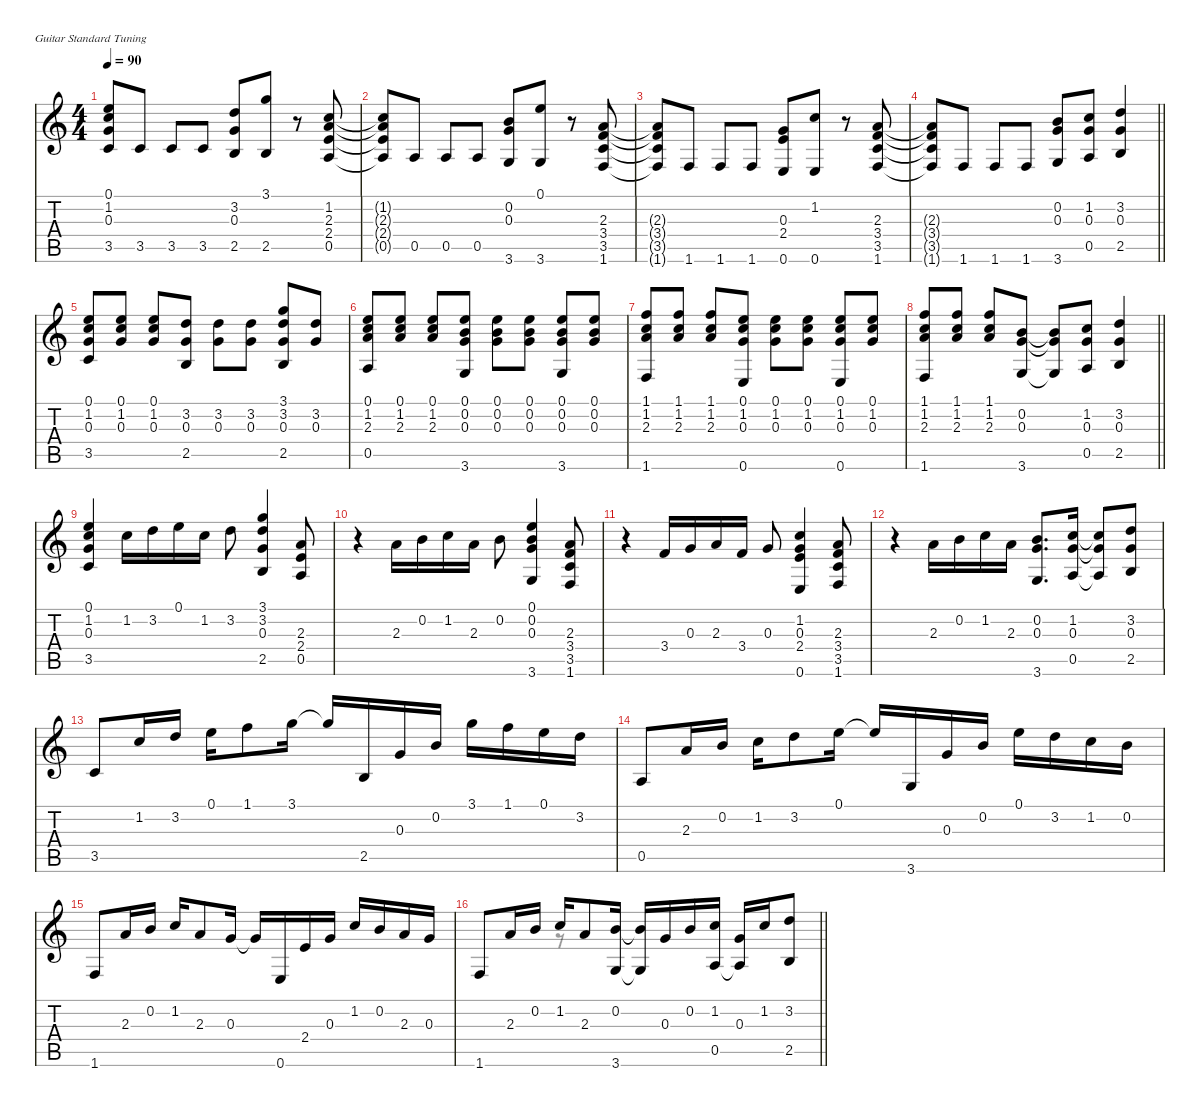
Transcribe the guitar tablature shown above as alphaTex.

\defaultSystemsLayout 4
\hideDynamics
\bracketExtendMode nobrackets
\singleTrackTrackNamePolicy hidden
\multiTrackTrackNamePolicy hidden
\firstSystemTrackNameOrientation horizontal
\otherSystemsTrackNameOrientation horizontal
\extendBarLines
\chordDiagramsInScore
\track ("ギター - クラシック" "ギター - クラシック") {instrument acousticguitarnylon}
\staff {score tabs}
\tuning (E4 B3 G3 D3 A2 E2)
\voice
\ts (4 4)
\tempo 90
\clef g2
\ks c
(3.5 0.1 1.2 0.3).8{dy mf beam Up} 3.5.8{beam Up} 3.5.8{beam Up} 3.5.8{beam Up} (3.2 0.3 2.5).8{beam Up} (2.5 3.1).8{beam Up} r.8{beam Up} (1.2 2.3 2.4 0.5).8{beam Up} |
(0.5{t} 1.2{t} 2.3{t} 2.4{t}).8{beam Up} 0.5.8{beam Up} 0.5.8{beam Up} 0.5.8{beam Up} (0.2 0.3 3.6).8{beam Up} (3.6 0.1).8{beam Up} r.8{beam Up} (1.6 2.3 3.4 3.5).8{beam Up} |
(1.6{t} 2.3{t} 3.4{t} 3.5{t}).8{beam Up} 1.6.8{beam Up} 1.6.8{beam Up} 1.6.8{beam Up} (0.3 2.4 0.6).8{beam Up} (0.6 1.2).8{beam Up} r.8{beam Up} (1.6 2.3 3.4 3.5).8{beam Up} |
\barLineRight lightlight
(2.3{t} 3.5{t} 3.4{t} 1.6{t}).8{beam Up} 1.6.8{beam Up} 1.6.8{beam Up} 1.6.8{beam Up} (0.2 0.3 3.6).8{beam Up} (0.5 1.2 0.3).8{beam Up} (2.5 0.3 3.2).4{beam Up} |
(0.1 1.2 0.3 3.5).8{beam Up} (0.1 1.2 0.3).8{beam Up} (0.1 1.2 0.3).8{beam Up} (3.2 2.5 0.3).8{beam Up} (3.2 0.3).8{beam Down} (3.2 0.3).8{beam Down} (3.1 0.3 3.2 2.5).8{beam Up} (0.3 3.2).8{beam Up} |
(0.1 1.2 2.3 0.5).8{beam Up} (0.1 1.2 2.3).8{beam Up} (0.1 1.2 2.3).8{beam Up} (0.2 0.3 3.6 0.1).8{beam Up} (0.2 0.3 0.1).8{beam Down} (0.2 0.3 0.1).8{beam Down} (0.1 0.2 0.3 3.6).8{beam Up} (0.2 0.3 0.1).8{beam Up} |
(1.1 1.2 2.3 1.6).8{beam Up} (1.1 1.2 2.3).8{beam Up} (1.1 1.2 2.3).8{beam Up} (0.6 0.1 1.2 0.3).8{beam Up} (0.1 1.2 0.3).8{beam Down} (0.3 0.1 1.2).8{beam Down} (0.3 0.1 1.2 0.6).8{beam Up} (0.3 0.1 1.2).8{beam Up} |
\barLineRight lightlight
(1.1 1.2 2.3 1.6).8{beam Up} (1.1 1.2 2.3).8{beam Up} (1.1 1.2 2.3).8{beam Up} (0.2 0.3 3.6).8{beam Up} (3.6{t} 0.2{t} 0.3{t}).8{beam Up} (0.5 0.3 1.2).8{beam Up} (2.5 3.2 0.3).4{beam Up} |
(0.1 1.2 0.3 3.5).4{beam Up} 1.2.16{beam Down} 3.2.16{beam Down} 0.1.16{beam Down} 1.2.16{beam Down} 3.2.8{beam Down} (3.2 2.5 0.3 3.1).4{beam Up} (2.3 2.4 0.5).8{beam Up} |
r.4{beam Down} 2.3.16{beam Down} 0.2.16{beam Down} 1.2.16{beam Down} 2.3.16{beam Down} 0.2.8{beam Down} (0.1 0.2 0.3 3.6).4{beam Up} (2.3 3.4 1.6 3.5).8{beam Up} |
r.4{beam Down} 3.4.16{beam Up} 0.3.16{beam Up} 2.3.16{beam Up} 3.4.16{beam Up} 0.3.8{beam Up} (1.2 0.3 2.4 0.6).4{beam Up} (1.6 2.3 3.4 3.5).8{beam Up} |
r.4{beam Down} 2.3.16{beam Down} 0.2.16{beam Down} 1.2.16{beam Down} 2.3.16{beam Down} (0.2 0.3 3.6).8{d beam Up} (0.5 0.3 1.2).16{beam Up} (0.5{t} 1.2{t} 0.3{t}).8{beam Up} (3.2 0.3 2.5).8{beam Up} |
3.5.8{beam Up} 1.2.16{beam Up} 3.2.16{beam Up} 0.1.16{beam Down} 1.1.8{beam Down} 3.1.16{beam Down} 3.1{t}.16{beam Up} 2.5.16{beam Up} 0.3.16{beam Up} 0.2.16{beam Up} 3.1.16{beam Down} 1.1.16{beam Down} 0.1.16{beam Down} 3.2.16{beam Down} |
0.5.8{beam Up} 2.3.16{beam Up} 0.2.16{beam Up} 1.2.16{beam Down} 3.2.8{beam Down} 0.1.16{beam Down} 0.1{t}.16{beam Up} 3.6.16{beam Up} 0.3.16{beam Up} 0.2.16{beam Up} 0.1.16{beam Down} 3.2.16{beam Down} 1.2.16{beam Down} 0.2.16{beam Down} |
1.6.8{beam Up} 2.3.16{beam Up} 0.2.16{beam Up} 1.2.16{beam Up} 2.3.8{beam Up} 0.3.16{beam Up} 0.3{t}.16{beam Up} 0.6.16{beam Up} 2.4.16{beam Up} 0.3.16{beam Up} 1.2.16{beam Up} 0.2.16{beam Up} 2.3.16{beam Up} 0.3.16{beam Up} |
\barLineRight lightlight
1.6.8{beam Up} 2.3.16{beam Up} 0.2.16{beam Up} 1.2.16{beam Up} 2.3.8{beam Up} (0.2 3.6).16{beam Up} (0.2{t} 3.6{t}).16{beam Up} 0.3.16{beam Up} 0.2.16{beam Up} (0.5 1.2).16{beam Up} (0.3 0.5{t}).16{beam Up} 1.2.16{beam Up} (3.2 2.5).8{beam Up}
\voice
\clef g2
\ottava regular
\simile none
\ks c
|
|
|
\barLineRight lightlight
|
|
|
|
\barLineRight lightlight
|
|
|
|
|
|
|
|
\barLineRight lightlight
\voice
\clef g2
\ottava regular
\simile none
\ks c
|
|
|
\barLineRight lightlight
|
|
|
|
\barLineRight lightlight
|
|
|
|
|
|
|
|
\barLineRight lightlight
\voice
\clef g2
\ottava regular
\simile none
\ks c
|
|
|
\barLineRight lightlight
|
|
|
|
\barLineRight lightlight
|
|
|
|
|
|
|
|
\barLineRight lightlight
r.8{dy mf beam Down}
